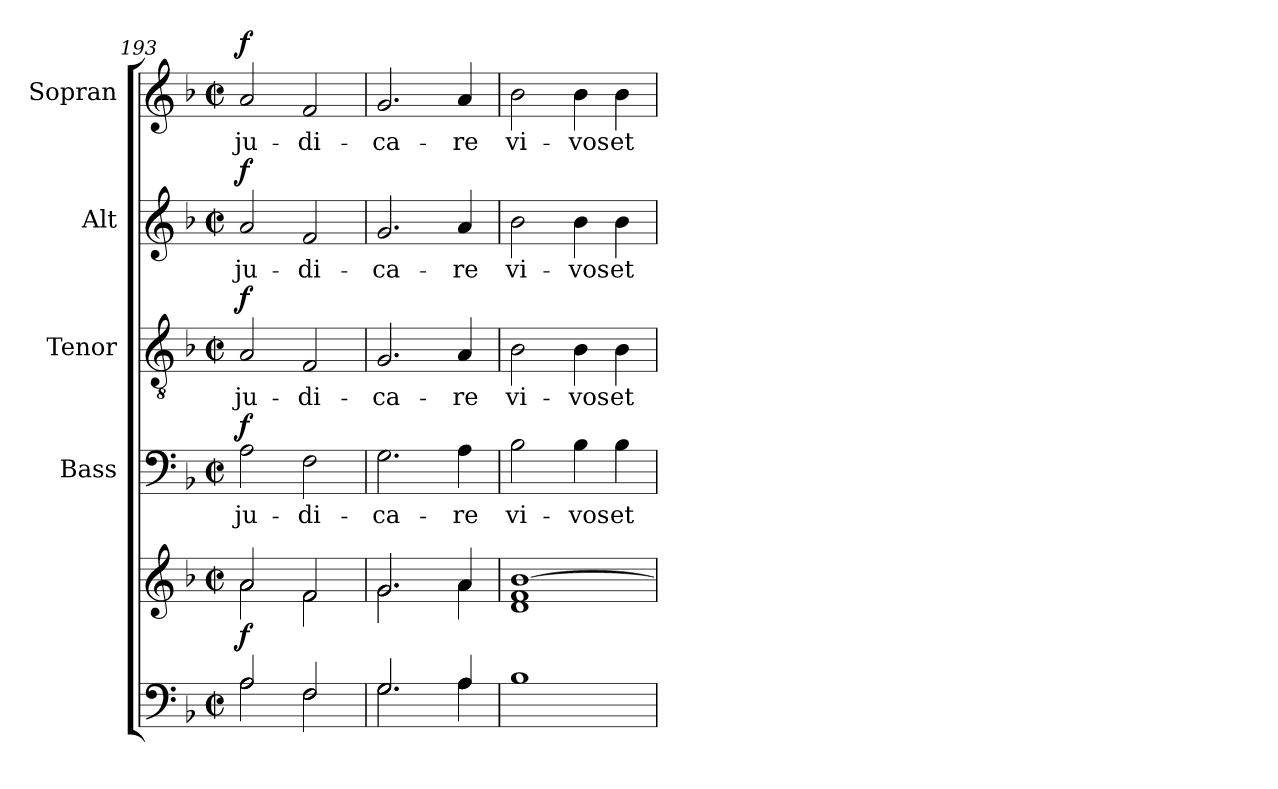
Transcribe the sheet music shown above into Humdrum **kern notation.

**kern	**kern	**dynam	**kern	**text	**dynam	**kern	**text	**dynam	**kern	**text	**dynam	**kern	**text	**dynam
*part5	*part5	*part5	*part4	*part4	*part4	*part3	*part3	*part3	*part2	*part2	*part2	*part1	*part1	*part1
*staff6	*staff5	*staff5/6	*staff4	*staff4	*staff4	*staff3	*staff3	*staff3	*staff2	*staff2	*staff2	*staff1	*staff1	*staff1
*	*	*	*I"Bass	*	*	*I"Tenor	*	*	*I"Alt	*	*	*I"Sopran	*	*
*	*	*	*I'B.	*	*	*I'T.	*	*	*I'A.	*	*	*I'S.	*	*
*clefF4	*clefG2	*	*clefF4	*	*	*clefGv2	*	*	*clefG2	*	*	*clefG2	*	*
*k[b-]	*k[b-]	*	*k[b-]	*	*	*k[b-]	*	*	*k[b-]	*	*	*k[b-]	*	*
*F:	*F:	*	*F:	*	*	*F:	*	*	*F:	*	*	*F:	*	*
*M2/2	*M2/2	*	*M2/2	*	*	*M2/2	*	*	*M2/2	*	*	*M2/2	*	*
*met(c|)	*met(c|)	*	*met(c|)	*	*	*met(c|)	*	*	*met(c|)	*	*	*met(c|)	*	*
=193	=193	=193	=193	=193	=193	=193	=193	=193	=193	=193	=193	=193	=193	=193
*^	*^	*	*	*	*	*	*	*	*	*	*	*	*	*
!	!	!	!	!LO:DY:b	!	!LO:LY:b	!LO:DY:a	!	!LO:LY:b	!LO:DY:a	!	!LO:LY:b	!LO:DY:a	!	!LO:LY:b	!LO:DY:a
2A/	2A\	2a/	2a\	f	2A\	ju-	f	2A/	ju-	f	2a/	ju-	f	2a/	ju-	f
!	!	!	!	!	!	!LO:LY:b	!	!	!LO:LY:b	!	!	!LO:LY:b	!	!	!LO:LY:b	!
2F/	2F\	2f/	2f\	.	2F\	-di-	.	2F/	-di-	.	2f/	-di-	.	2f/	-di-	.
=194	=194	=194	=194	=194	=194	=194	=194	=194	=194	=194	=194	=194	=194	=194	=194	=194
!	!	!	!	!	!	!LO:LY:b	!	!	!LO:LY:b	!	!	!LO:LY:b	!	!	!LO:LY:b	!
2.G/	2.G\	2.g/	2.g\	.	2.G\	-ca-	.	2.G/	-ca-	.	2.g/	-ca-	.	2.g/	-ca-	.
!	!	!	!	!	!	!LO:LY:b	!	!	!LO:LY:b	!	!	!LO:LY:b	!	!	!LO:LY:b	!
4A/	4A\	4a/	4a\	.	4A\	-re	.	4A/	-re	.	4a/	-re	.	4a/	-re	.
=195	=195	=195	=195	=195	=195	=195	=195	=195	=195	=195	=195	=195	=195	=195	=195	=195
!	!	!	!	!	!	!LO:LY:b	!	!	!LO:LY:b	!	!	!LO:LY:b	!	!	!LO:LY:b	!
*v	*v	*	*	*	*	*	*	*	*	*	*	*	*	*	*	*
*	*v	*v	*	*	*	*	*	*	*	*	*	*	*	*	*
1B-	1d 1f [>1b-	.	2B-\	vi-	.	2B-\	vi-	.	2b-\	vi-	.	2b-\	vi-	.
!	!	!	!	!LO:LY:b	!	!	!LO:LY:b	!	!	!LO:LY:b	!	!	!LO:LY:b	!
.	.	.	4B-\	-vos	.	4B-\	-vos	.	4b-\	-vos	.	4b-\	-vos	.
!	!	!	!	!LO:LY:b	!	!	!LO:LY:b	!	!	!LO:LY:b	!	!	!LO:LY:b	!
.	.	.	4B-\	et	.	4B-\	et	.	4b-\	et	.	4b-\	et	.
=	=	=	=	=	=	=	=	=	=	=	=	=	=	=
*-	*-	*-	*-	*-	*-	*-	*-	*-	*-	*-	*-	*-	*-	*-
